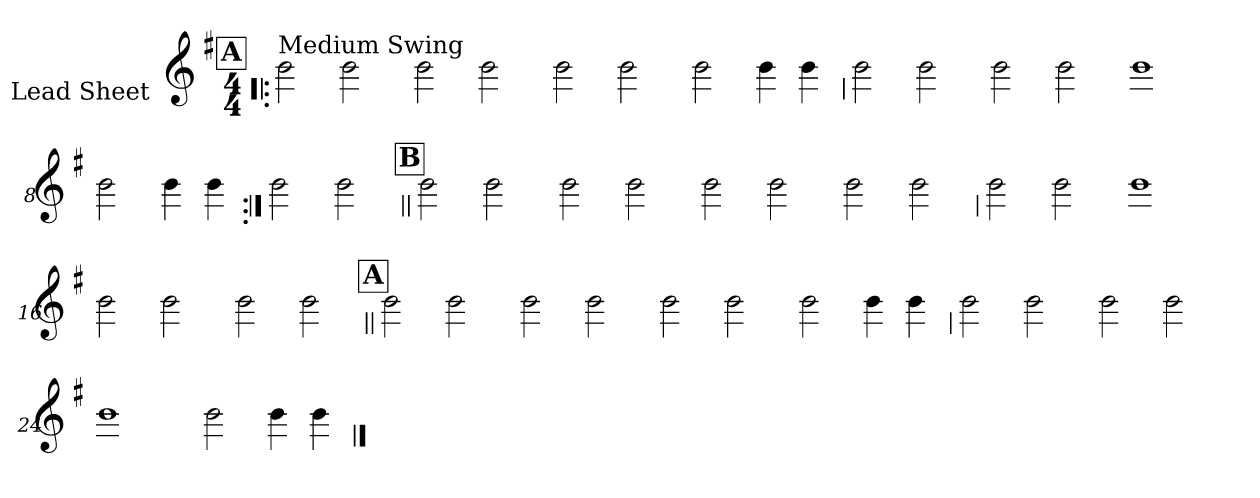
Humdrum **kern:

**kern
*part1
*staff1
*I"Lead Sheet
*stria0
*clefG2
*k[f#]
*G:
*M4/4
!!LO:REH:place=s1:a:t=A
=1!|:
!LO:TX:a:t=Medium Swing
2b
2b
=2-
2b
2b
=3-
2b
2b
=4-
2b
4b
4b
!!LO:LB:g=z
=5
2b
2b
=6-
2b
2b
=7-
1b
=8-
2b
4b
4b
=9:|!
2b
2b
!!LO:LB:g=z
!!LO:REH:place=s1:a:t=B
=10||
2b
2b
=11-
2b
2b
=12-
2b
2b
=13-
2b
2b
!!LO:LB:g=z
=14
2b
2b
=15-
1b
=16-
2b
2b
=17-
2b
2b
!!LO:LB:g=z
!!LO:REH:place=s1:a:t=A
=18||
2b
2b
=19-
2b
2b
=20-
2b
2b
=21-
2b
4b
4b
!!LO:LB:g=z
=22
2b
2b
=23-
2b
2b
=24-
1b
=25-
2b
4b
4b
==
*-
